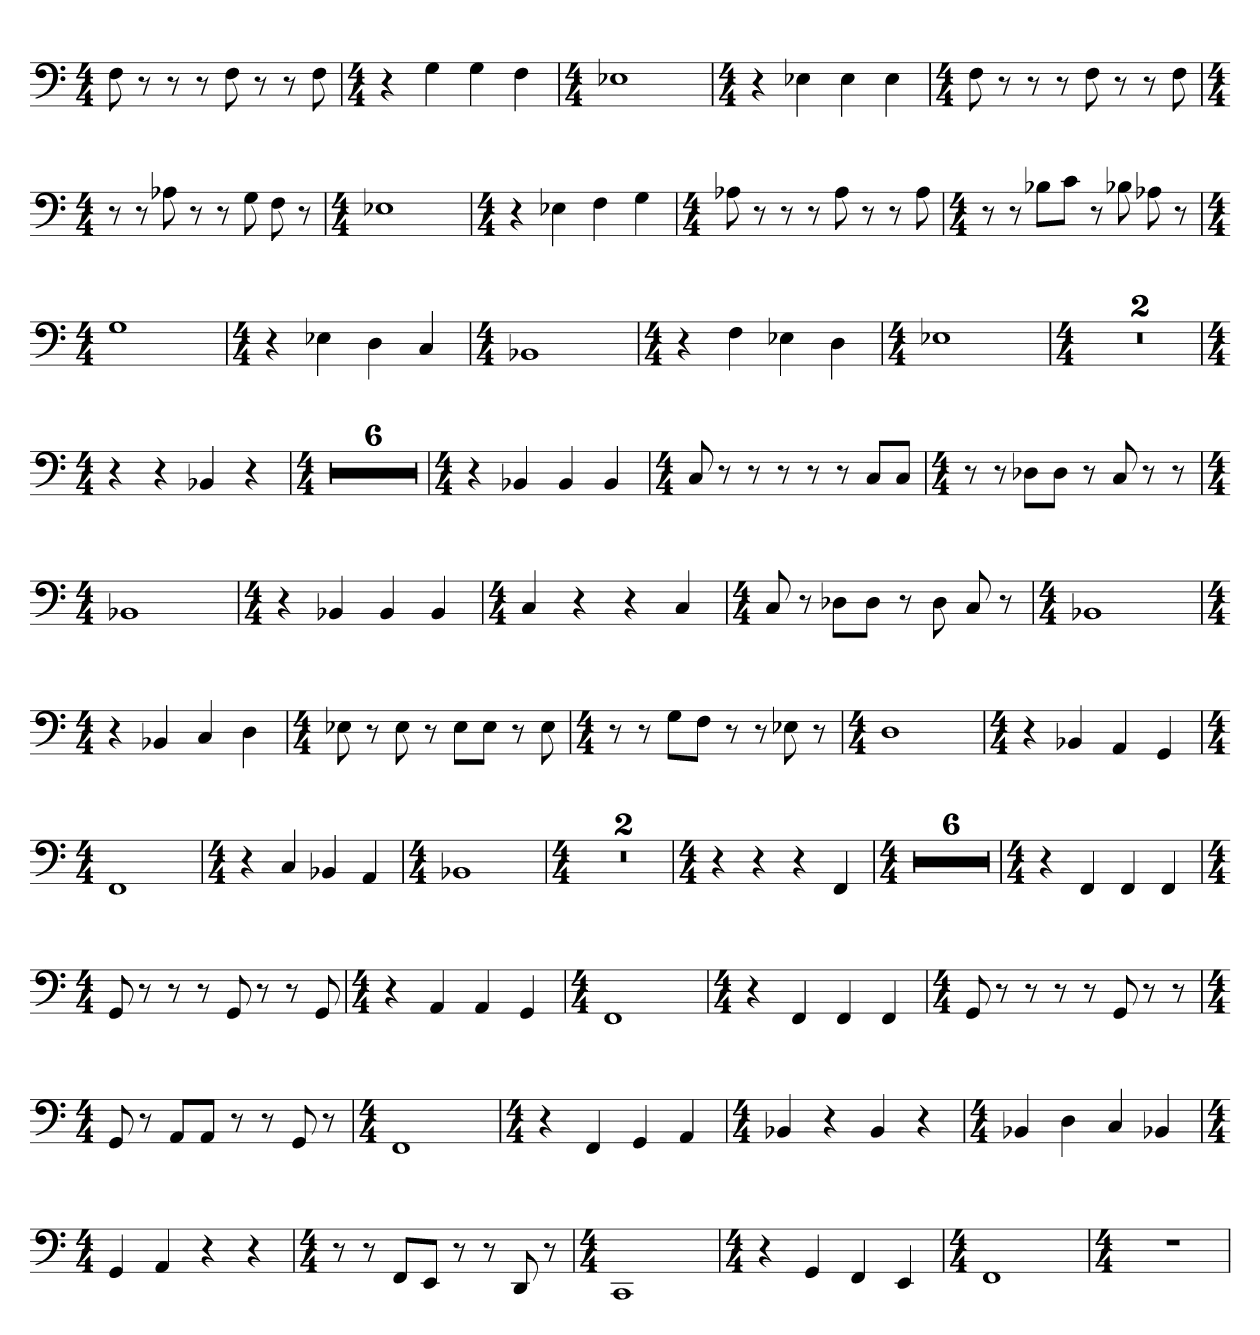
**kern
*part1
*staff1
*M4/4
=
8F
8r
8r
8r
8F
8r
8r
8F
=
*M4/4
4r
4G
4G
4F
=
*M4/4
1E-X
=
*M4/4
4r
4E-X
4E-
4E-
=
*M4/4
8F
8r
8r
8r
8F
8r
8r
8F
=
*M4/4
8r
8r
8A-X
8r
8r
8G
8F
8r
=
*M4/4
1E-X
=
*M4/4
4r
4E-X
4F
4G
=
*M4/4
8A-X
8r
8r
8r
8A-
8r
8r
8A-
=
*M4/4
8r
8r
8B-XL
8cJ
8r
8B-X
8A-X
8r
=
*M4/4
1G
=
*M4/4
4r
4E-X
4D
4C
=
*M4/4
1BB-X
=
*M4/4
4r
4F
4E-X
4D
=
*M4/4
1E-X
=
*M4/4
1r
=
1r
=
*M4/4
4r
4r
4BB-X
4r
=
*M4/4
1r
=
*M4/4
1r
=
*M4/4
1r
=
*M4/4
1r
=
*M4/4
1r
=
*M4/4
1r
=
*M4/4
4r
4BB-X
4BB-
4BB-
=
*M4/4
8C
8r
8r
8r
8r
8r
8CL
8CJ
=
*M4/4
8r
8r
8D-XL
8D-J
8r
8C
8r
8r
=
*M4/4
1BB-X
=
*M4/4
4r
4BB-X
4BB-
4BB-
=
*M4/4
4C
4r
4r
4C
=
*M4/4
8C
8r
8D-XL
8D-J
8r
8D-
8C
8r
=
*M4/4
1BB-X
=
*M4/4
4r
4BB-X
4C
4D
=
*M4/4
8E-X
8r
8E-
8r
8E-L
8E-J
8r
8E-
=
*M4/4
8r
8r
8GL
8FJ
8r
8r
8E-X
8r
=
*M4/4
1D
=
*M4/4
4r
4BB-X
4AA
4GG
=
*M4/4
1FF
=
*M4/4
4r
4C
4BB-X
4AA
=
*M4/4
1BB-X
=
*M4/4
1r
=
1r
=
*M4/4
4r
4r
4r
4FF
=
*M4/4
1r
=
*M4/4
1r
=
*M4/4
1r
=
*M4/4
1r
=
*M4/4
1r
=
*M4/4
1r
=
*M4/4
4r
4FF
4FF
4FF
=
*M4/4
8GG
8r
8r
8r
8GG
8r
8r
8GG
=
*M4/4
4r
4AA
4AA
4GG
=
*M4/4
1FF
=
*M4/4
4r
4FF
4FF
4FF
=
*M4/4
8GG
8r
8r
8r
8r
8GG
8r
8r
=
*M4/4
8GG
8r
8AAL
8AAJ
8r
8r
8GG
8r
=
*M4/4
1FF
=
*M4/4
4r
4FF
4GG
4AA
=
*M4/4
4BB-X
4r
4BB-
4r
=
*M4/4
4BB-X
4D
4C
4BB-X
=
*M4/4
4GG
4AA
4r
4r
=
*M4/4
8r
8r
8FFL
8EEJ
8r
8r
8DD
8r
=
*M4/4
1CC
=
*M4/4
4r
4GG
4FF
4EE
=
*M4/4
1FF
=
*M4/4
1r
=
*-
